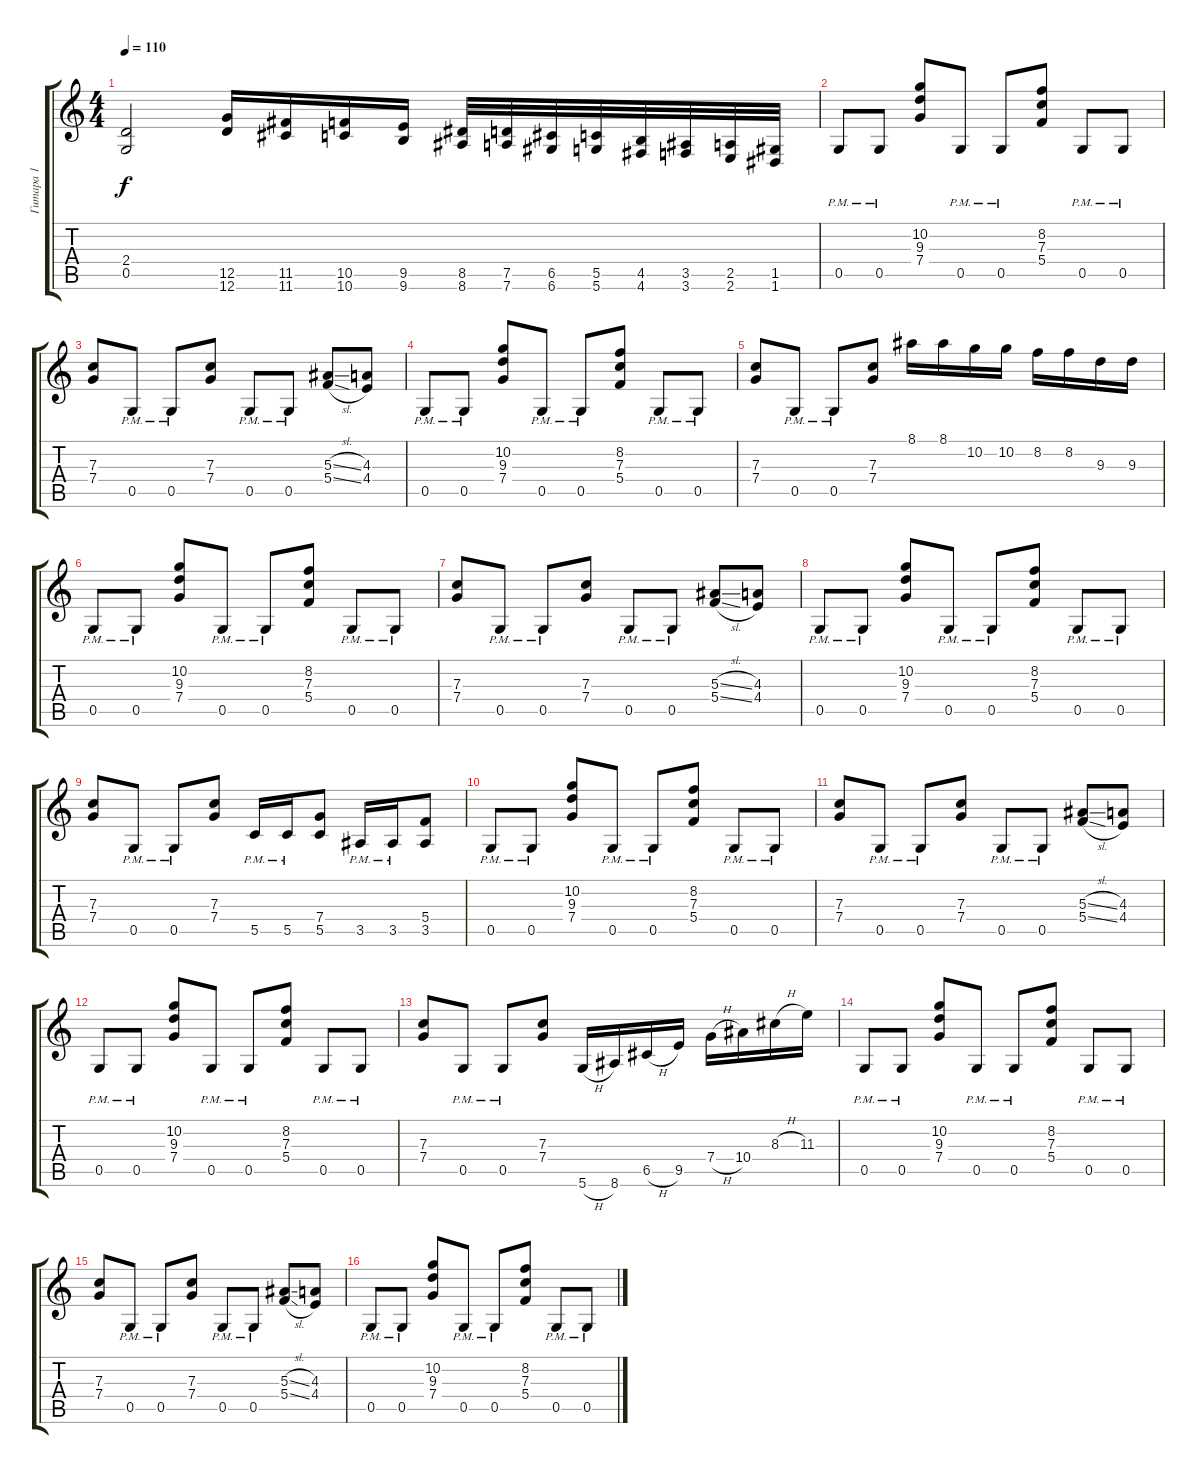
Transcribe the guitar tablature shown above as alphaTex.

\track ("Гитара 1" "Гитара 1") {instrument overdrivenguitar}
\staff {score tabs}
\tuning (D4 A3 F3 C3 G2 D2) {hide}
\ts (4 4)
\tempo 110
\clef g2
\ks c
(2.4{t} 0.5{t}).2{dy f} (12.5 12.6).16 (11.5 11.6).16 (10.5 10.6).16 (9.5 9.6).16 (8.5 8.6).32 (7.5 7.6).32 (6.5 6.6).32 (5.5 5.6).32 (4.5 4.6).32 (3.5 3.6).32 (2.5 2.6).32 (1.5 1.6).32 |
0.5{pm}.8 0.5{pm}.8 (10.2 9.3 7.4).8 0.5{pm}.8 0.5{pm}.8 (8.2 7.3 5.4).8 0.5{pm}.8 0.5{pm}.8 |
(7.3 7.4).8 0.5{pm}.8 0.5{pm}.8 (7.3 7.4).8 0.5{pm}.8 0.5{pm}.8 (5.3{sl} 5.4{sl}).8 (4.3 4.4).8 |
0.5{pm}.8 0.5{pm}.8 (10.2 9.3 7.4).8 0.5{pm}.8 0.5{pm}.8 (8.2 7.3 5.4).8 0.5{pm}.8 0.5{pm}.8 |
(7.3 7.4).8 0.5{pm}.8 0.5{pm}.8 (7.3 7.4).8 8.1.16 8.1.16 10.2.16 10.2.16 8.2.16 8.2.16 9.3.16 9.3.16 |
0.5{pm}.8 0.5{pm}.8 (10.2 9.3 7.4).8 0.5{pm}.8 0.5{pm}.8 (8.2 7.3 5.4).8 0.5{pm}.8 0.5{pm}.8 |
(7.3 7.4).8 0.5{pm}.8 0.5{pm}.8 (7.3 7.4).8 0.5{pm}.8 0.5{pm}.8 (5.3{sl} 5.4{sl}).8 (4.3 4.4).8 |
0.5{pm}.8 0.5{pm}.8 (10.2 9.3 7.4).8 0.5{pm}.8 0.5{pm}.8 (8.2 7.3 5.4).8 0.5{pm}.8 0.5{pm}.8 |
(7.3 7.4).8 0.5{pm}.8 0.5{pm}.8 (7.3 7.4).8 5.5{pm}.16 5.5{pm}.16 (7.4 5.5).8 3.5{pm}.16 3.5{pm}.16 (5.4 3.5).8 |
0.5{pm}.8 0.5{pm}.8 (10.2 9.3 7.4).8 0.5{pm}.8 0.5{pm}.8 (8.2 7.3 5.4).8 0.5{pm}.8 0.5{pm}.8 |
(7.3 7.4).8 0.5{pm}.8 0.5{pm}.8 (7.3 7.4).8 0.5{pm}.8 0.5{pm}.8 (5.3{sl} 5.4{sl}).8 (4.3 4.4).8 |
0.5{pm}.8 0.5{pm}.8 (10.2 9.3 7.4).8 0.5{pm}.8 0.5{pm}.8 (8.2 7.3 5.4).8 0.5{pm}.8 0.5{pm}.8 |
(7.3 7.4).8 0.5{pm}.8 0.5{pm}.8 (7.3 7.4).8 5.6{h}.16 8.6.16 6.5{h}.16 9.5.16 7.4{h}.16 10.4.16 8.3{h}.16 11.3.16 |
0.5{pm}.8 0.5{pm}.8 (10.2 9.3 7.4).8 0.5{pm}.8 0.5{pm}.8 (8.2 7.3 5.4).8 0.5{pm}.8 0.5{pm}.8 |
(7.3 7.4).8 0.5{pm}.8 0.5{pm}.8 (7.3 7.4).8 0.5{pm}.8 0.5{pm}.8 (5.3{sl} 5.4{sl}).8 (4.3 4.4).8 |
0.5{pm}.8 0.5{pm}.8 (10.2 9.3 7.4).8 0.5{pm}.8 0.5{pm}.8 (8.2 7.3 5.4).8 0.5{pm}.8 0.5{pm}.8
